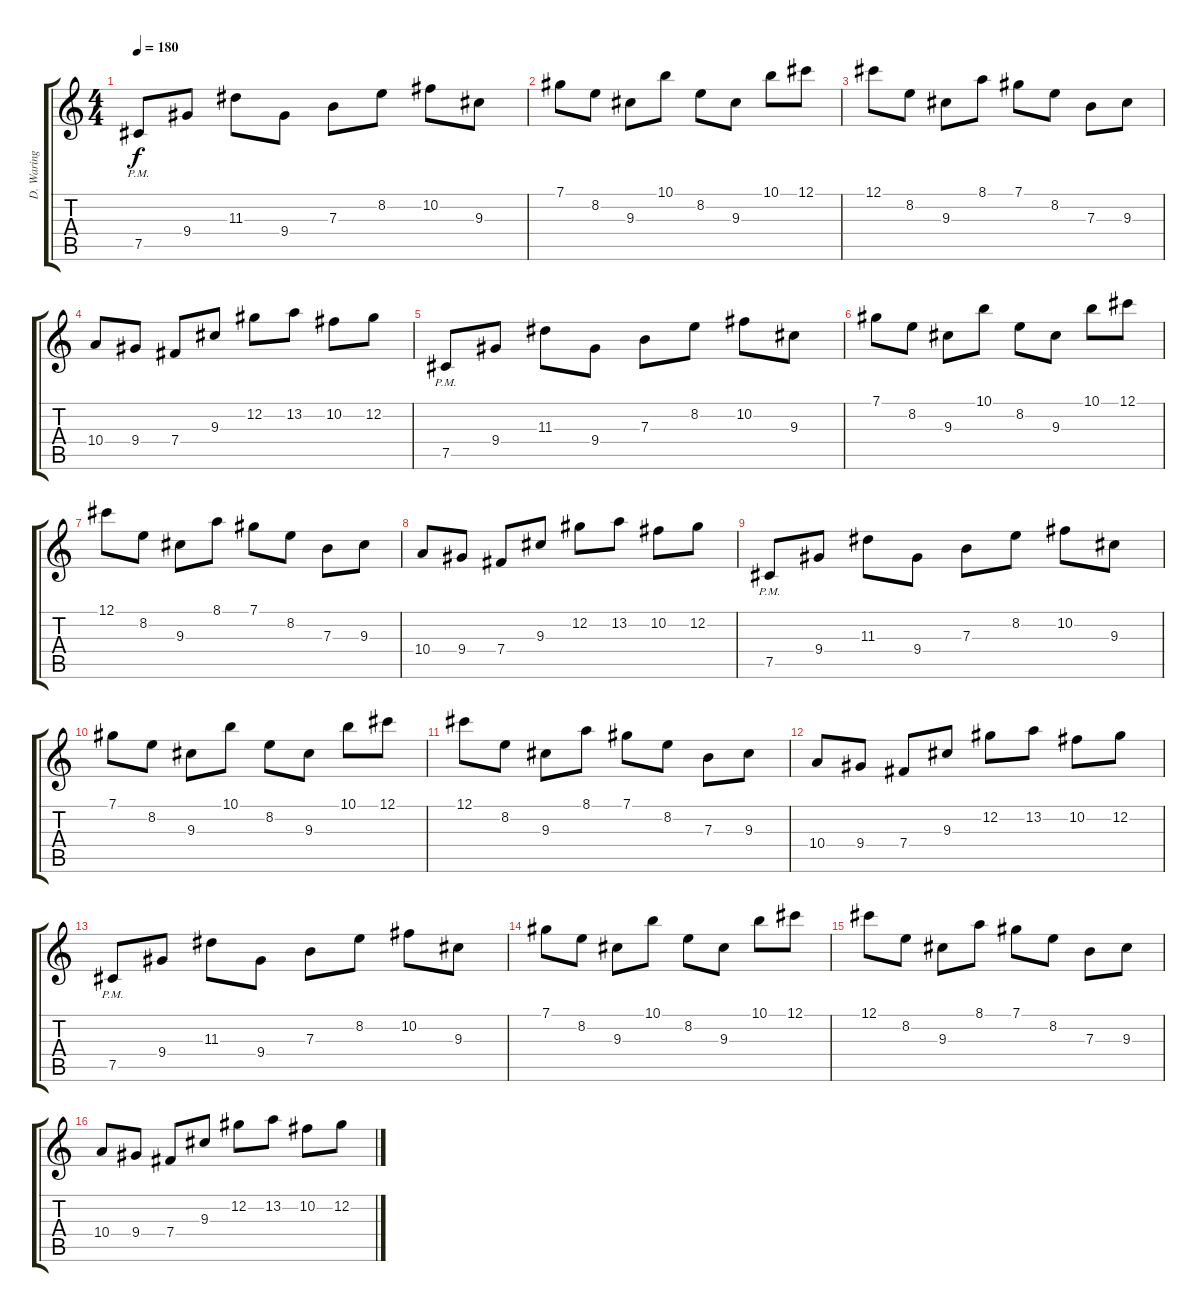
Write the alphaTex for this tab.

\track ("D. Waring Gtr." "D. Waring ") {instrument distortionguitar}
\staff {score tabs}
\tuning (Db4 Ab3 E3 B2 Gb2 Db2) {hide}
\ts (4 4)
\tempo 180
\clef g2
\ks c
7.5{pm}.8{dy f} 9.4.8 11.3.8 9.4.8 7.3.8 8.2.8 10.2.8 9.3.8 |
7.1.8 8.2.8 9.3.8 10.1.8 8.2.8 9.3.8 10.1.8 12.1.8 |
12.1.8 8.2.8 9.3.8 8.1.8 7.1.8 8.2.8 7.3.8 9.3.8 |
10.4.8 9.4.8 7.4.8 9.3.8 12.2.8 13.2.8 10.2.8 12.2.8 |
7.5{pm}.8 9.4.8 11.3.8 9.4.8 7.3.8 8.2.8 10.2.8 9.3.8 |
7.1.8 8.2.8 9.3.8 10.1.8 8.2.8 9.3.8 10.1.8 12.1.8 |
12.1.8 8.2.8 9.3.8 8.1.8 7.1.8 8.2.8 7.3.8 9.3.8 |
10.4.8 9.4.8 7.4.8 9.3.8 12.2.8 13.2.8 10.2.8 12.2.8 |
7.5{pm}.8 9.4.8 11.3.8 9.4.8 7.3.8 8.2.8 10.2.8 9.3.8 |
7.1.8 8.2.8 9.3.8 10.1.8 8.2.8 9.3.8 10.1.8 12.1.8 |
12.1.8 8.2.8 9.3.8 8.1.8 7.1.8 8.2.8 7.3.8 9.3.8 |
10.4.8 9.4.8 7.4.8 9.3.8 12.2.8 13.2.8 10.2.8 12.2.8 |
7.5{pm}.8 9.4.8 11.3.8 9.4.8 7.3.8 8.2.8 10.2.8 9.3.8 |
7.1.8 8.2.8 9.3.8 10.1.8 8.2.8 9.3.8 10.1.8 12.1.8 |
12.1.8 8.2.8 9.3.8 8.1.8 7.1.8 8.2.8 7.3.8 9.3.8 |
10.4.8 9.4.8 7.4.8 9.3.8 12.2.8 13.2.8 10.2.8 12.2.8
